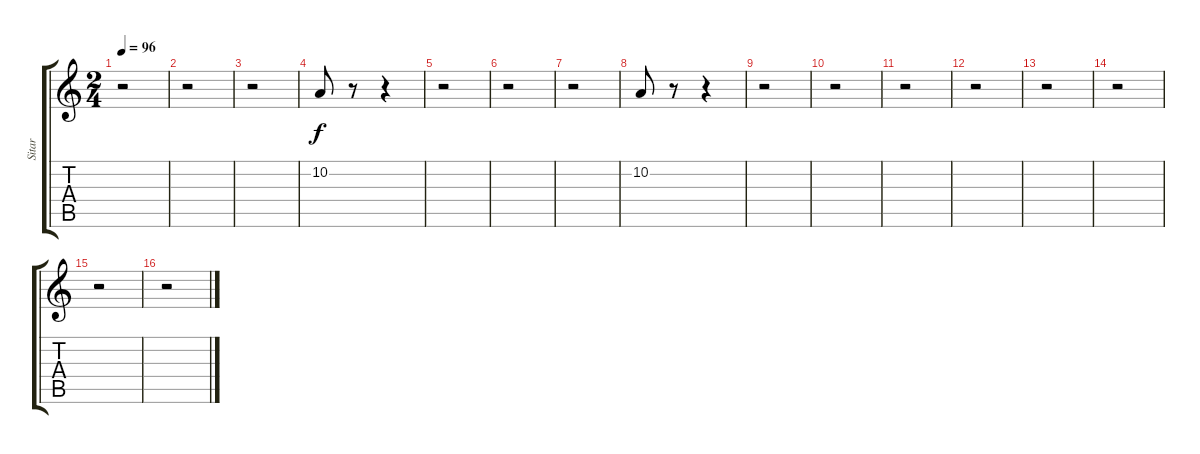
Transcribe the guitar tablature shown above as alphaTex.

\track ("Sitar" "Sitar") {instrument sitar}
\staff {score tabs}
\tuning (E4 B3 G3 D3 A2 E2) {hide}
\ts (2 4)
\tempo 96
\clef g2
\ks c
r.2{dy f} |
r.2 |
r.2 |
10.2.8 r.8 r.4 |
r.2 |
r.2 |
r.2 |
10.2.8 r.8 r.4 |
r.2 |
r.2 |
r.2 |
r.2 |
r.2 |
r.2 |
r.2 |
r.2
